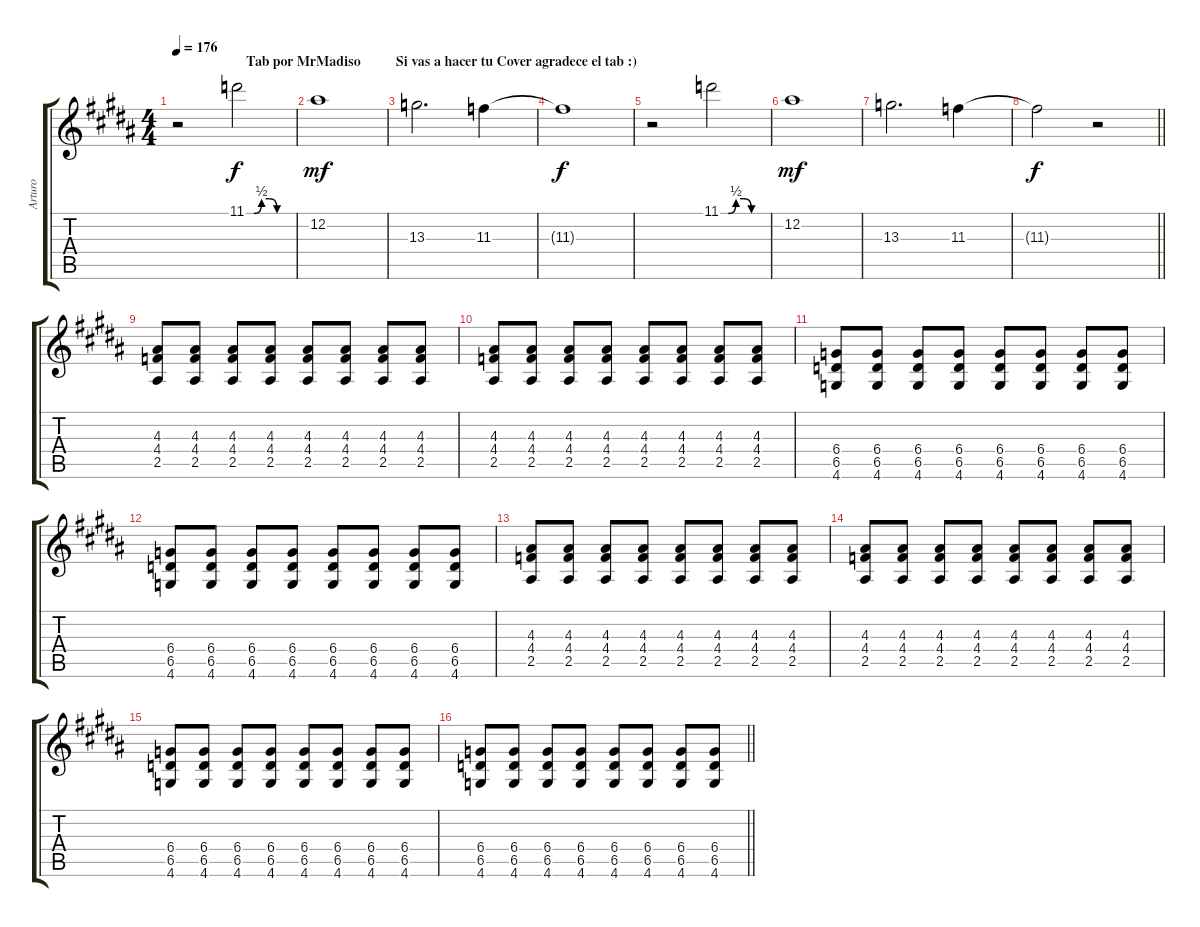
\track ("Arturo" "Arturo") {instrument distortionguitar}
\staff {score tabs}
\tuning (Eb4 Bb3 Gb3 Db3 Ab2 Eb2) {hide}
\ts (4 4)
\section ("" "                     Tab por MrMadiso          Si vas a hacer tu Cover agradece el tab :)")
\tempo 176
\clef g2
\ks b
r.2{dy f balance 8 instrument electricguitarjazz} 11.1{be (custom 0 0 10 0 20 2 30 2 40 0 60 0)}.2 |
12.2.1{dy mf} |
13.3.2{d} 11.3.4 |
11.3{t}.1{dy f} |
r.2 11.1{be (custom 0 0 10 0 20 2 30 2 40 0 60 0)}.2 |
12.2.1{dy mf} |
13.3.2{d} 11.3.4 |
\barLineRight lightlight
11.3{t}.2{dy f} r.2 |
(4.3 4.4 2.5).8{balance 12 instrument distortionguitar} (4.3 4.4 2.5).8 (4.3 4.4 2.5).8 (4.3 4.4 2.5).8 (4.3 4.4 2.5).8 (4.3 4.4 2.5).8 (4.3 4.4 2.5).8 (4.3 4.4 2.5).8 |
(4.3 4.4 2.5).8 (4.3 4.4 2.5).8 (4.3 4.4 2.5).8 (4.3 4.4 2.5).8 (4.3 4.4 2.5).8 (4.3 4.4 2.5).8 (4.3 4.4 2.5).8 (4.3 4.4 2.5).8 |
(6.4 6.5 4.6).8 (6.4 6.5 4.6).8 (6.4 6.5 4.6).8 (6.4 6.5 4.6).8 (6.4 6.5 4.6).8 (6.4 6.5 4.6).8 (6.4 6.5 4.6).8 (6.4 6.5 4.6).8 |
(6.4 6.5 4.6).8 (6.4 6.5 4.6).8 (6.4 6.5 4.6).8 (6.4 6.5 4.6).8 (6.4 6.5 4.6).8 (6.4 6.5 4.6).8 (6.4 6.5 4.6).8 (6.4 6.5 4.6).8 |
(4.3 4.4 2.5).8 (4.3 4.4 2.5).8 (4.3 4.4 2.5).8 (4.3 4.4 2.5).8 (4.3 4.4 2.5).8 (4.3 4.4 2.5).8 (4.3 4.4 2.5).8 (4.3 4.4 2.5).8 |
(4.3 4.4 2.5).8 (4.3 4.4 2.5).8 (4.3 4.4 2.5).8 (4.3 4.4 2.5).8 (4.3 4.4 2.5).8 (4.3 4.4 2.5).8 (4.3 4.4 2.5).8 (4.3 4.4 2.5).8 |
(6.4 6.5 4.6).8 (6.4 6.5 4.6).8 (6.4 6.5 4.6).8 (6.4 6.5 4.6).8 (6.4 6.5 4.6).8 (6.4 6.5 4.6).8 (6.4 6.5 4.6).8 (6.4 6.5 4.6).8 |
\barLineRight lightlight
(6.4 6.5 4.6).8 (6.4 6.5 4.6).8 (6.4 6.5 4.6).8 (6.4 6.5 4.6).8 (6.4 6.5 4.6).8 (6.4 6.5 4.6).8 (6.4 6.5 4.6).8 (6.4 6.5 4.6).8
